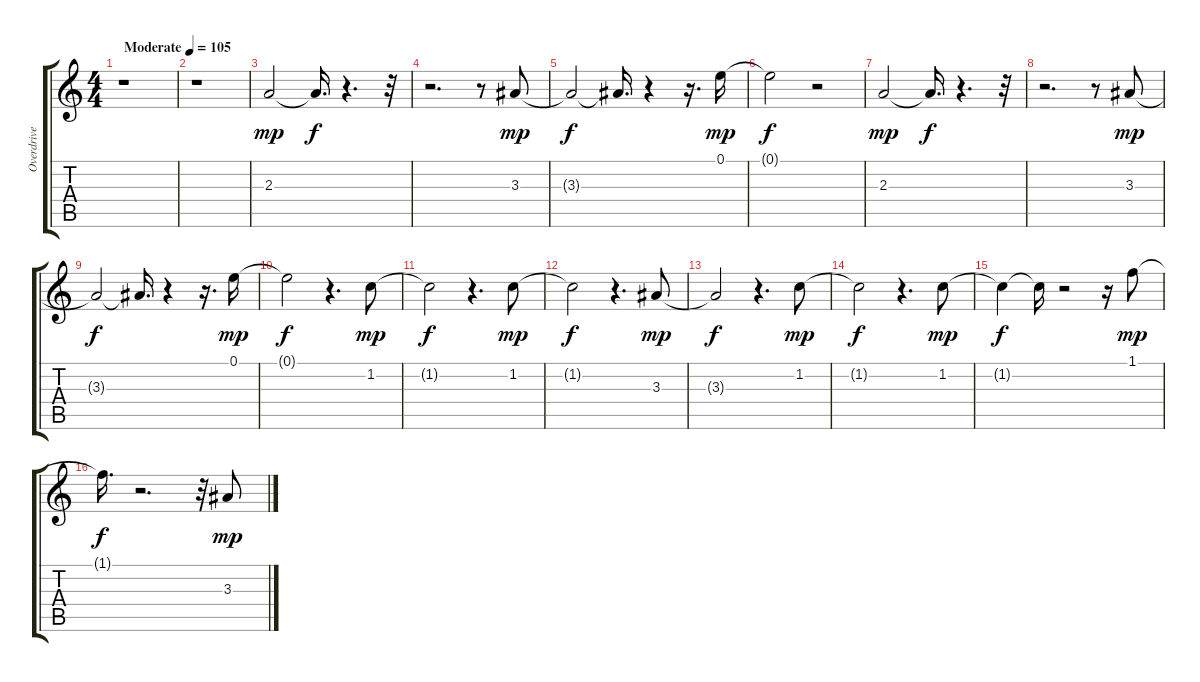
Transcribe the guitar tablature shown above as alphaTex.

\track ("Overdrive" "Overdrive") {instrument overdrivenguitar}
\staff {score tabs}
\tuning (E4 B3 G3 D3 A2 E2) {hide}
\ts (4 4)
\tempo (105 "Moderate")
\clef g2
\ks c
r.1{dy mp instrument overdrivenguitar} |
r.1 |
2.3.2{volume 12} 2.3{t}.16{d dy f} r.4{d} r.32 |
r.2{d} r.8 3.3.8{dy mp} |
3.3{t}.2{dy f} 3.3{t}.16{d} r.4 r.16{d} 0.1.16{dy mp} |
0.1{t}.2{dy f} r.2 |
2.3.2{dy mp} 2.3{t}.16{d dy f} r.4{d} r.32 |
r.2{d} r.8 3.3.8{dy mp} |
3.3{t}.2{dy f} 3.3{t}.16{d} r.4 r.16{d} 0.1.16{dy mp} |
0.1{t}.2{dy f} r.4{d} 1.2.8{dy mp} |
1.2{t}.2{dy f} r.4{d} 1.2.8{dy mp} |
1.2{t}.2{dy f} r.4{d} 3.3.8{dy mp} |
3.3{t}.2{dy f} r.4{d} 1.2.8{dy mp} |
1.2{t}.2{dy f} r.4{d} 1.2.8{dy mp} |
1.2{t}.4{dy f} 1.2{t}.16 r.2 r.16 1.1.8{dy mp} |
1.1{t}.16{d dy f} r.2{d} r.32 3.3.8{dy mp}
